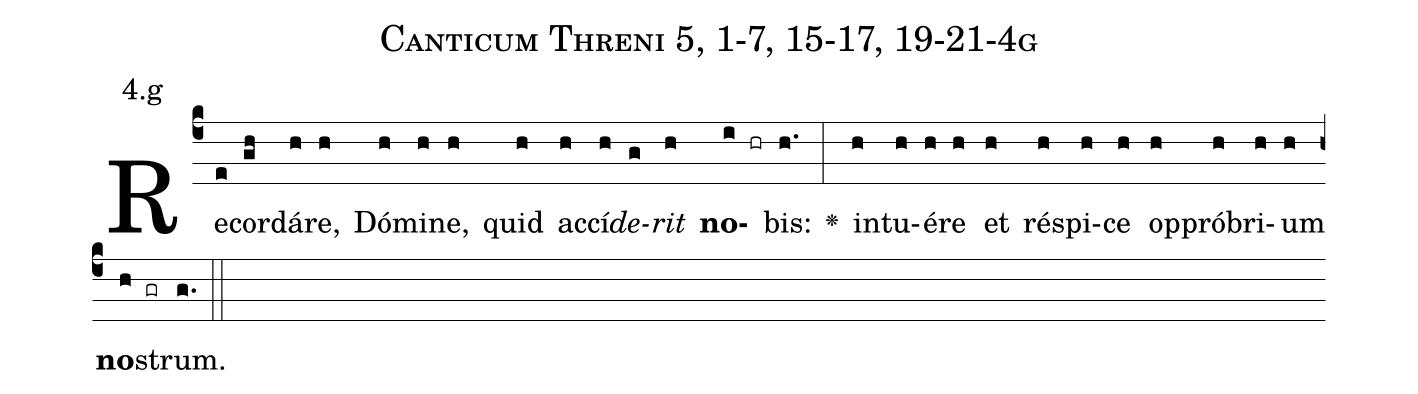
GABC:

name: Canticum Threni 5, 1-7, 15-17, 19-21-4g;
annotation: 4.g;
%%
(c4)Re(e)cor(gh)dá(h)re,(h) Dó(h)mi(h)ne,(h) quid(h) ac(h)cí(h)<i>de</i>(g)<i>rit</i>(h) <b>no</b>(i hr)bis:(h.) <v>\greheightstar</v>(:) in(h)tu(h)é(h)re(h) et(h) ré(h)spi(h)ce(h) op(h)pró(h)bri(h)um(h) <b>no</b>(h gr)strum.(g.) (::)


%E(h) u(h) o(h) u(h) a(h) e.(g.) (::)
